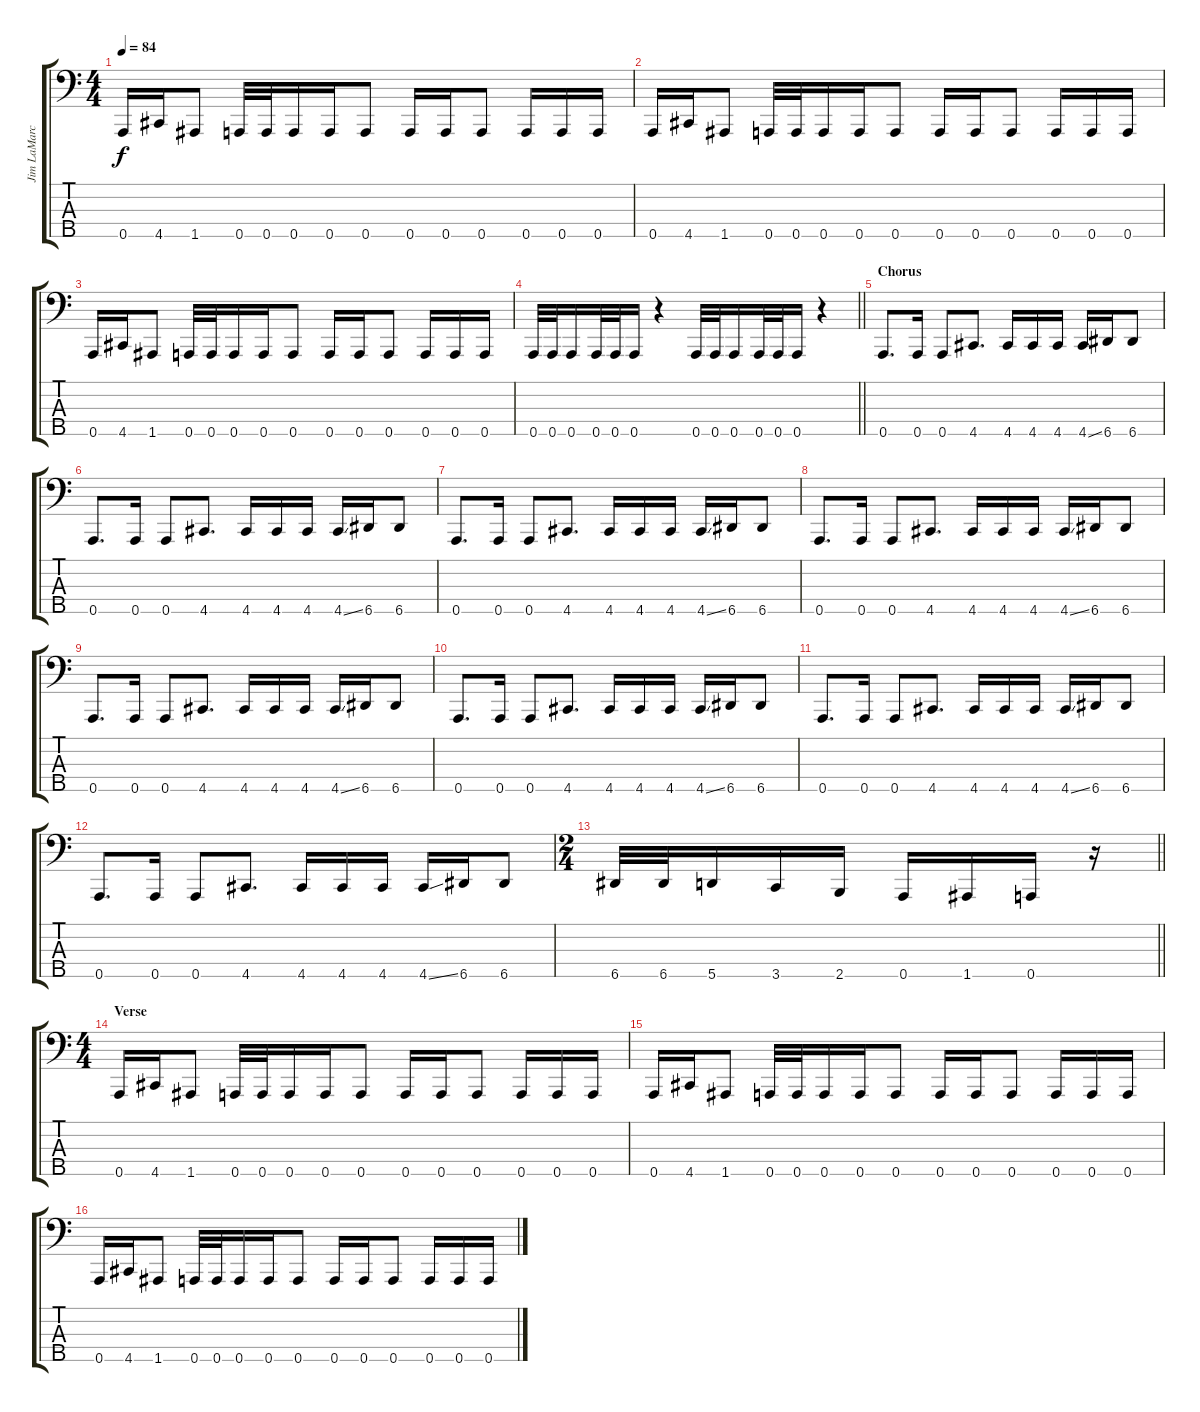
\track ("Jim LaMarca" "Jim LaMarc") {instrument electricbasspick}
\staff {score tabs}
\tuning (G2 D2 A1 E1 A0) {hide}
\ts (4 4)
\tempo 84
\clef f4
\ks c
0.5.16{dy f} 4.5.16 1.5.8 0.5.32 0.5.32 0.5.16 0.5.16 0.5.8 0.5.16 0.5.16 0.5.8 0.5.16 0.5.16 0.5.16 |
0.5.16 4.5.16 1.5.8 0.5.32 0.5.32 0.5.16 0.5.16 0.5.8 0.5.16 0.5.16 0.5.8 0.5.16 0.5.16 0.5.16 |
0.5.16 4.5.16 1.5.8 0.5.32 0.5.32 0.5.16 0.5.16 0.5.8 0.5.16 0.5.16 0.5.8 0.5.16 0.5.16 0.5.16 |
\barLineRight lightlight
0.5.32 0.5.32 0.5.16 0.5.32 0.5.32 0.5.16 r.4 0.5.32 0.5.32 0.5.16 0.5.32 0.5.32 0.5.16 r.4 |
\section ("" "Chorus")
0.5.8{d} 0.5.16 0.5.8 4.5.8{d} 4.5.16 4.5.16 4.5.16 4.5{ss}.16 6.5.16 6.5.8 |
0.5.8{d} 0.5.16 0.5.8 4.5.8{d} 4.5.16 4.5.16 4.5.16 4.5{ss}.16 6.5.16 6.5.8 |
0.5.8{d} 0.5.16 0.5.8 4.5.8{d} 4.5.16 4.5.16 4.5.16 4.5{ss}.16 6.5.16 6.5.8 |
0.5.8{d} 0.5.16 0.5.8 4.5.8{d} 4.5.16 4.5.16 4.5.16 4.5{ss}.16 6.5.16 6.5.8 |
0.5.8{d} 0.5.16 0.5.8 4.5.8{d} 4.5.16 4.5.16 4.5.16 4.5{ss}.16 6.5.16 6.5.8 |
0.5.8{d} 0.5.16 0.5.8 4.5.8{d} 4.5.16 4.5.16 4.5.16 4.5{ss}.16 6.5.16 6.5.8 |
0.5.8{d} 0.5.16 0.5.8 4.5.8{d} 4.5.16 4.5.16 4.5.16 4.5{ss}.16 6.5.16 6.5.8 |
0.5.8{d} 0.5.16 0.5.8 4.5.8{d} 4.5.16 4.5.16 4.5.16 4.5{ss}.16 6.5.16 6.5.8 |
\ts (2 4)
\barLineRight lightlight
6.5.32 6.5.32 5.5.16 3.5.16 2.5.16 0.5.16 1.5.16 0.5.16 r.16 |
\ts (4 4)
\section ("" "Verse")
0.5.16 4.5.16 1.5.8 0.5.32 0.5.32 0.5.16 0.5.16 0.5.8 0.5.16 0.5.16 0.5.8 0.5.16 0.5.16 0.5.16 |
0.5.16 4.5.16 1.5.8 0.5.32 0.5.32 0.5.16 0.5.16 0.5.8 0.5.16 0.5.16 0.5.8 0.5.16 0.5.16 0.5.16 |
0.5.16 4.5.16 1.5.8 0.5.32 0.5.32 0.5.16 0.5.16 0.5.8 0.5.16 0.5.16 0.5.8 0.5.16 0.5.16 0.5.16
